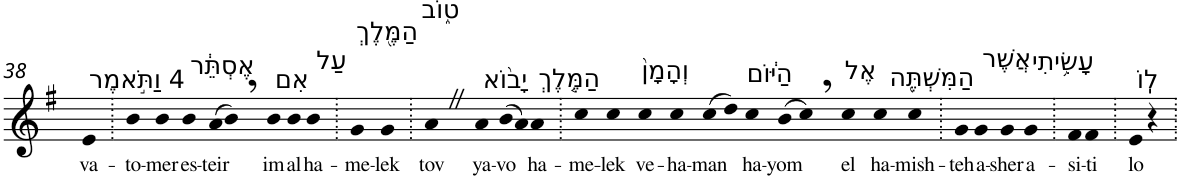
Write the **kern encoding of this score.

**kern	**text
*part1	*part1
*staff1	*staff1
*I"Piano	*
*I'Pno	*
!!LO:PB:g=z
*clefG2	*
*k[f#]	*
*G:	*
=38	=38
!LO:TX:a:t=4 וַתֹּ֣אמֶר	!
!	!LO:LY:b
4e	va-
=39.	=39.
!	!LO:LY:b
4b	-to-
!	!LO:LY:b
4b	-mer
!LO:TX:a:t=אֶסְתֵּ֔ר	!
!	!LO:LY:b
4b	es-
!	!LO:LY:b
(>8a	-teir
8b,)	.
!LO:TX:a:t=אִם	!
!	!LO:LY:b
4b	im
!LO:TX:a:t=עַל	!
!	!LO:LY:b
4b	al
!LO:TX:a:t=הַמֶּ֖לֶךְ	!
!	!LO:LY:b
4b	ha-
=40.	=40.
!	!LO:LY:b
4g	-me-
!	!LO:LY:b
4g	-lek
=41.	=41.
!LO:TX:a:t=ט֑וֹב	!
!	!LO:LY:b
4aZ	tov
!LO:TX:a:t=יָב֨וֹא	!
!	!LO:LY:b
4a	ya-
!	!LO:LY:b
(>8b	-vo
8a)	.
!LO:TX:a:t=הַמֶּ֤לֶךְ	!
!	!LO:LY:b
4a	ha-
=42.	=42.
!	!LO:LY:b
4cc	-me-
!	!LO:LY:b
4cc	-lek
!LO:TX:a:t=וְהָמָן֙	!
!	!LO:LY:b
4cc	ve-
!	!LO:LY:b
4cc	-ha-
!	!LO:LY:b
(>8cc	-man
8dd)	.
!LO:TX:a:t=הַיּ֔וֹם	!
!	!LO:LY:b
4cc	ha-
!	!LO:LY:b
(>8b	-yom
8cc,)	.
!LO:TX:a:t=אֶל	!
!	!LO:LY:b
4cc	el
!LO:TX:a:t=הַמִּשְׁתֶּ֖ה	!
!	!LO:LY:b
4cc	ha-
!	!LO:LY:b
4cc	-mish-
=43.	=43.
!	!LO:LY:b
4g	-teh
!LO:TX:a:t=אֲשֶׁר	!
!	!LO:LY:b
4g	a-
!	!LO:LY:b
4g	-sher
!LO:TX:a:t=עָשִׂ֥יתִי	!
!	!LO:LY:b
4g	a-
=44.	=44.
!	!LO:LY:b
4f#	-si-
!	!LO:LY:b
4f#	-ti
=45.	=45.
!LO:TX:a:t=לֽוֹ	!
!	!LO:LY:b
4e	lo
4r	.
=.	=.
*-	*-
